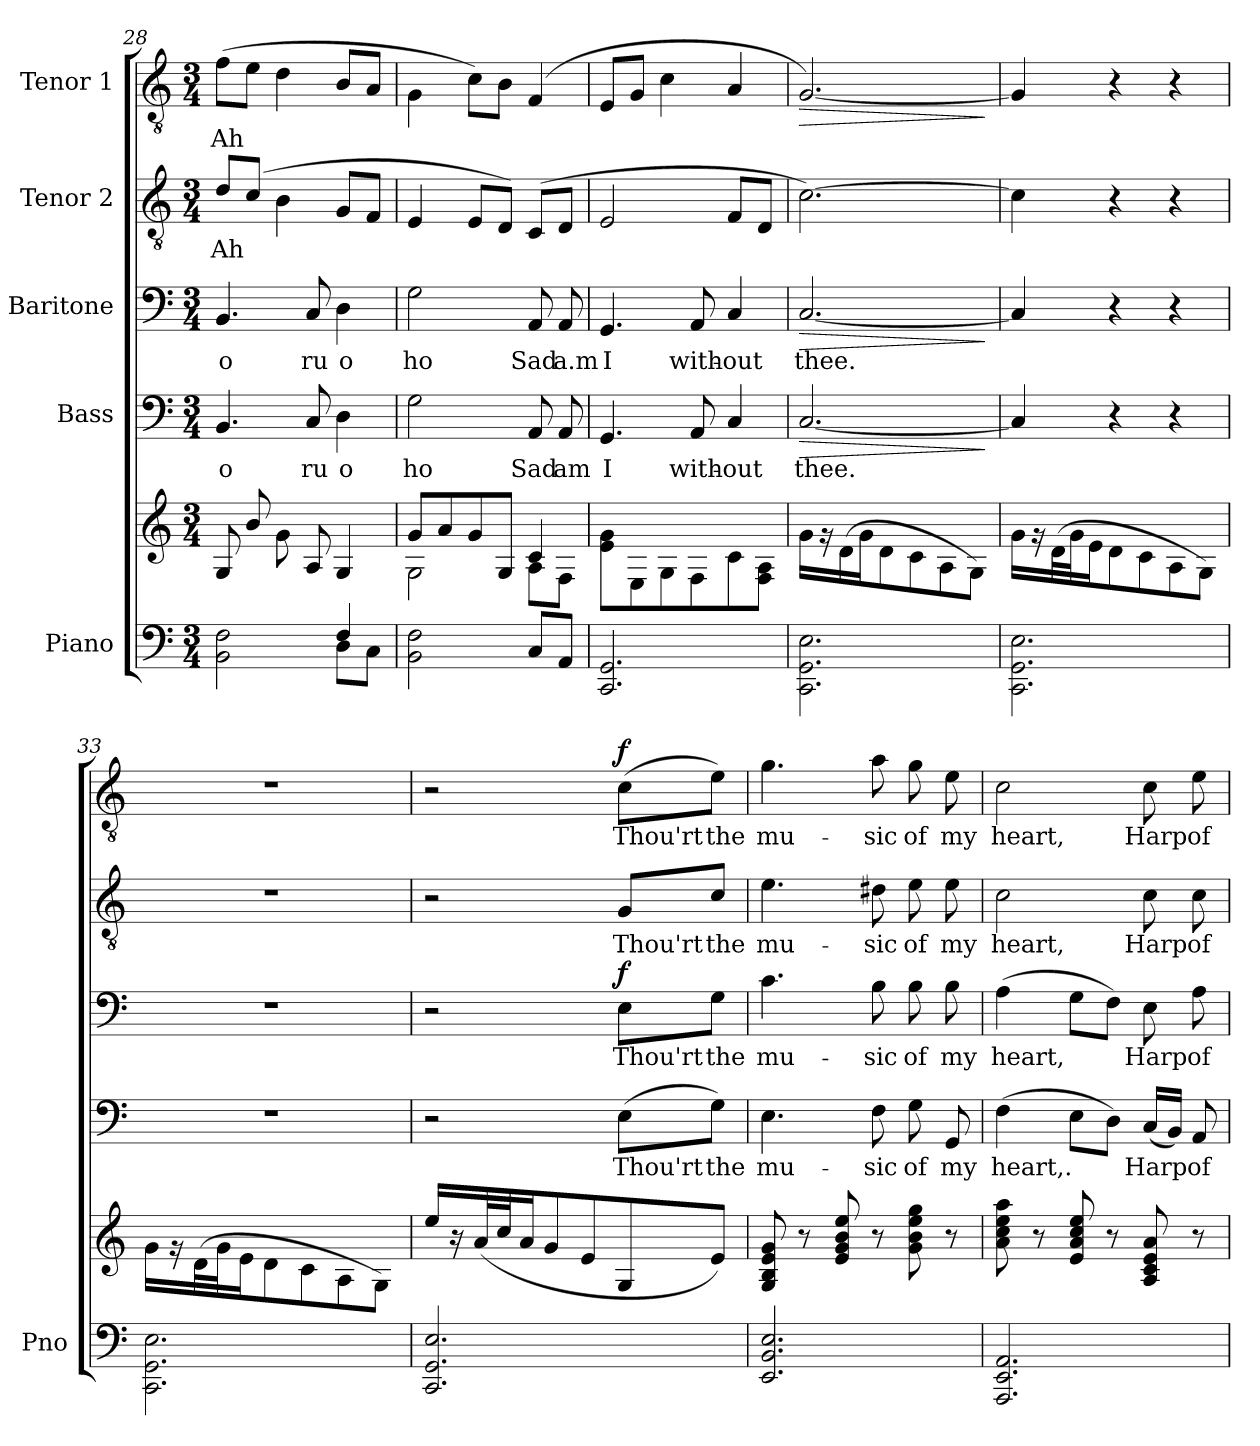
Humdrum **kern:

**kern	**kern	**kern	**text	**dynam	**kern	**text	**dynam	**kern	**text	**kern	**text	**dynam
*part5	*part5	*part4	*part4	*part4	*part3	*part3	*part3	*part2	*part2	*part1	*part1	*part1
*staff6	*staff5	*staff4	*staff4	*staff4	*staff3	*staff3	*staff3	*staff2	*staff2	*staff1	*staff1	*staff1
*I"Piano	*	*I"Bass	*	*	*I"Baritone	*	*	*I"Tenor 2	*	*I"Tenor 1	*	*
*I'Pno	*	*	*	*	*	*	*	*	*	*	*	*
*clefF4	*clefG2	*clefF4	*	*	*clefF4	*	*	*clefGv2	*	*clefGv2	*	*
*k[]	*k[]	*k[]	*	*	*k[]	*	*	*k[]	*	*k[]	*	*
*M3/4	*M3/4	*M3/4	*	*	*M3/4	*	*	*M3/4	*	*M3/4	*	*
=28	=28	=28	=28	=28	=28	=28	=28	=28	=28	=28	=28	=28
*^	*	*	*	*	*	*	*	*	*	*	*	*
!	!	!	!	!LO:LY:b	!	!	!LO:LY:b	!	!	!LO:LY:b	!	!LO:LY:b	!
2ryy	2BB\ 2F\	8G/	4.BB/	o	.	4.BB/	o	.	8d/L	Ah	(8f\L	Ah	.
.	.	8b/	.	.	.	.	.	.	(8c/J	.	8e\J	.	.
.	.	8g\	.	.	.	.	.	.	4B\	.	4d\	.	.
!	!	!	!	!LO:LY:b	!	!	!LO:LY:b	!	!	!	!	!	!
.	.	8A/	8C/	ru	.	8C/	ru	.	.	.	.	.	.
!	!	!	!	!LO:LY:b	!	!	!LO:LY:b	!	!	!	!	!	!
4F/	8D\L	4G/	4D\	o	.	4D\	o	.	8G/L	.	8B/L	.	.
.	8C\J	.	.	.	.	.	.	.	8F/J	.	8A/J	.	.
!!LO:PB:g=z
=29	=29	=29	=29	=29	=29	=29	=29	=29	=29	=29	=29	=29	=29
*	*	*^	*	*	*	*	*	*	*	*	*	*	*
!	!	!	!	!	!LO:LY:b	!	!	!LO:LY:b	!	!	!	!	!	!
*v	*v	*	*	*	*	*	*	*	*	*	*	*	*	*
2BB\ 2F\	8g/L	2G\	2G\	ho	.	2G\	ho	.	4E/	.	4G\	.	.
.	8a/	.	.	.	.	.	.	.	.	.	.	.	.
.	8g/	.	.	.	.	.	.	.	8E/L	.	8c\L)	.	.
.	8G/J	.	.	.	.	.	.	.	8D/J)	.	8B\J	.	.
!	!	!	!	!LO:LY:b	!	!	!LO:LY:b	!	!	!	!	!	!
8C/L	4c/	8A\L	8AA/	Sad	.	8AA/	Sad	.	(8C/L	.	(4F/	.	.
!	!	!	!	!LO:LY:b	!	!	!LO:LY:b	!	!	!	!	!	!
8AA/J	.	8F\J	8AA/	am	.	8AA/	a.m	.	8D/J	.	.	.	.
=30	=30	=30	=30	=30	=30	=30	=30	=30	=30	=30	=30	=30	=30
!	!	!	!	!LO:LY:b	!	!	!LO:LY:b	!	!	!	!	!	!
*	*v	*v	*	*	*	*	*	*	*	*	*	*	*
2.CC/ 2.GG/	8e\ 8g\L	4.GG/	I	.	4.GG/	I	.	2E/	.	8E/L	.	.
.	8E\	.	.	.	.	.	.	.	.	8G/J	.	.
.	8G\	.	.	.	.	.	.	.	.	4c\	.	.
!	!	!	!LO:LY:b	!	!	!LO:LY:b	!	!	!	!	!	!
.	8F\	8AA/	with-	.	8AA/	with-	.	.	.	.	.	.
!	!	!	!LO:LY:b	!	!	!LO:LY:b	!	!	!	!	!	!
.	8c\	4C/	-out	.	4C/	-out	.	8F/L	.	4A/	.	.
.	8F\ 8A\J	.	.	.	.	.	.	8D/J	.	.	.	.
=31	=31	=31	=31	=31	=31	=31	=31	=31	=31	=31	=31	=31
!	!	!	!LO:LY:b	!LO:HP:b	!	!LO:LY:b	!LO:HP:b	!	!	!	!	!LO:HP:b
2.CC\ 2.GG\ 2.E\	16g\LL	[2.C/	thee.	>	[2.C/	thee.	>	[2.c\)	.	[2.G/)	.	>
.	16r	.	.	.	.	.	.	.	.	.	.	.
.	(16d\	.	.	.	.	.	.	.	.	.	.	.
.	16g\J	.	.	.	.	.	.	.	.	.	.	.
.	8d\	.	.	.	.	.	.	.	.	.	.	.
.	8c\	.	.	.	.	.	.	.	.	.	.	.
.	8A\	.	.	.	.	.	.	.	.	.	.	.
.	8G\J)	.	.	.	.	.	.	.	.	.	.	.
.	.	.	.	]	.	.	]	.	.	.	.	]
=32	=32	=32	=32	=32	=32	=32	=32	=32	=32	=32	=32	=32
2.CC\ 2.GG\ 2.E\	16g\LL	4C/]	.	.	4C/]	.	.	4c\]	.	4G/]	.	.
.	16r	.	.	.	.	.	.	.	.	.	.	.
.	(32d\L	.	.	.	.	.	.	.	.	.	.	.
.	32g\J	.	.	.	.	.	.	.	.	.	.	.
.	16e\J	.	.	.	.	.	.	.	.	.	.	.
.	8d\	4r	.	.	4r	.	.	4r	.	4r	.	.
.	8c\	.	.	.	.	.	.	.	.	.	.	.
.	8A\	4r	.	.	4r	.	.	4r	.	4r	.	.
.	8G\J)	.	.	.	.	.	.	.	.	.	.	.
=33	=33	=33	=33	=33	=33	=33	=33	=33	=33	=33	=33	=33
2.CC\ 2.GG\ 2.E\	16g\LL	2.r	.	.	2.r	.	.	2.r	.	2.r	.	.
.	16r	.	.	.	.	.	.	.	.	.	.	.
.	(32d\L	.	.	.	.	.	.	.	.	.	.	.
.	32g\J	.	.	.	.	.	.	.	.	.	.	.
.	16e\J	.	.	.	.	.	.	.	.	.	.	.
.	8d\	.	.	.	.	.	.	.	.	.	.	.
.	8c\	.	.	.	.	.	.	.	.	.	.	.
.	8A\	.	.	.	.	.	.	.	.	.	.	.
.	8G\J)	.	.	.	.	.	.	.	.	.	.	.
!!LO:LB:g=z
=34	=34	=34	=34	=34	=34	=34	=34	=34	=34	=34	=34	=34
2.CC/ 2.GG/ 2.E/	16ee/LL	2r	.	.	2r	.	.	2r	.	2r	.	.
.	16r	.	.	.	.	.	.	.	.	.	.	.
.	(32a/L	.	.	.	.	.	.	.	.	.	.	.
.	32cc/J	.	.	.	.	.	.	.	.	.	.	.
.	16a/J	.	.	.	.	.	.	.	.	.	.	.
.	8g/	.	.	.	.	.	.	.	.	.	.	.
.	8e/	.	.	.	.	.	.	.	.	.	.	.
!	!	!	!LO:LY:b	!	!	!LO:LY:b	!LO:DY:b	!	!LO:LY:b	!	!LO:LY:b	!LO:DY:b
.	8G/	(8E\L	Thou'rt	.	8E\L	Thou'rt	f	8G/L	Thou'rt	(8c\L	Thou'rt	f
!	!	!	!LO:LY:b	!	!	!LO:LY:b	!	!	!LO:LY:b	!	!LO:LY:b	!
.	8e/J)	8G\J)	the	.	8G\J	the	.	8c/J	the	8e\J)	the	.
=35	=35	=35	=35	=35	=35	=35	=35	=35	=35	=35	=35	=35
!	!	!	!LO:LY:b	!	!	!LO:LY:b	!	!	!LO:LY:b	!	!LO:LY:b	!
2.EE/ 2.BB/ 2.E/	8G/ 8B/ 8e/ 8g/	4.E\	mu-	.	4.c\	mu-	.	4.e\	mu-	4.g\	mu-	.
.	8r	.	.	.	.	.	.	.	.	.	.	.
.	8e/ 8g/ 8b/ 8ee/	.	.	.	.	.	.	.	.	.	.	.
!	!	!	!LO:LY:b	!	!	!LO:LY:b	!	!	!LO:LY:b	!	!LO:LY:b	!
.	8r	8F\	-sic	.	8B\	-sic	.	8d#X\	-sic	8a\	-sic	.
!	!	!	!LO:LY:b	!	!	!LO:LY:b	!	!	!LO:LY:b	!	!LO:LY:b	!
.	8g\ 8b\ 8ee\ 8gg\	8G\	of	.	8B\	of	.	8e\	of	8g\	of	.
!	!	!	!LO:LY:b	!	!	!LO:LY:b	!	!	!LO:LY:b	!	!LO:LY:b	!
.	8r	8GG/	my	.	8B\	my	.	8e\	my	8e\	my	.
=36	=36	=36	=36	=36	=36	=36	=36	=36	=36	=36	=36	=36
!	!	!	!LO:LY:b	!	!	!LO:LY:b	!	!	!LO:LY:b	!	!LO:LY:b	!
2.AAA/ 2.EE/ 2.AA/	8a\ 8cc\ 8ee\ 8aa\	(4F\	heart,.	.	(4A\	heart,	.	2c\	heart,	2c\	heart,	.
.	8r	.	.	.	.	.	.	.	.	.	.	.
.	8e/ 8a/ 8cc/ 8ee/	8E\L	.	.	8G\L	.	.	.	.	.	.	.
.	8r	8D\J)	.	.	8F\J)	.	.	.	.	.	.	.
!	!	!	!LO:LY:b	!	!	!LO:LY:b	!	!	!LO:LY:b	!	!LO:LY:b	!
.	8A/ 8c/ 8e/ 8a/	(16C/LL	Harp	.	8E\	Harp	.	8c\	Harp	8c\	Harp	.
.	.	16BB/JJ)	.	.	.	.	.	.	.	.	.	.
!	!	!	!LO:LY:b	!	!	!LO:LY:b	!	!	!LO:LY:b	!	!LO:LY:b	!
.	8r	8AA/	of	.	8A\	of	.	8c\	of	8e\	of	.
=	=	=	=	=	=	=	=	=	=	=	=	=
*-	*-	*-	*-	*-	*-	*-	*-	*-	*-	*-	*-	*-
